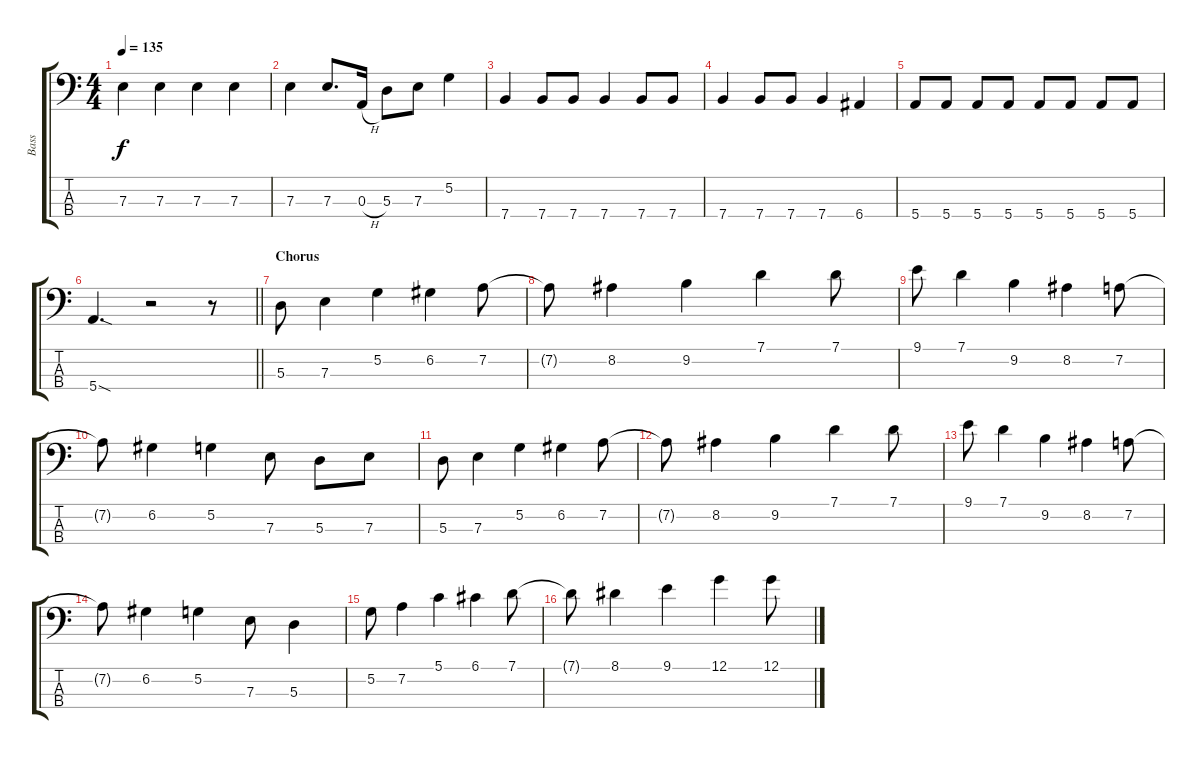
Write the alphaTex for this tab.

\track ("Bass" "Bass") {instrument electricbasspick}
\staff {score tabs}
\tuning (G2 D2 A1 E1) {hide}
\ts (4 4)
\tempo 135
\clef f4
\ks c
7.3.4{dy f} 7.3.4 7.3.4 7.3.4 |
7.3.4 7.3.8{d} 0.3{h}.16 5.3.8 7.3.8 5.2.4 |
7.4.4 7.4.8 7.4.8 7.4.4 7.4.8 7.4.8 |
7.4.4 7.4.8 7.4.8 7.4.4 6.4.4 |
5.4.8 5.4.8 5.4.8 5.4.8 5.4.8 5.4.8 5.4.8 5.4.8 |
\barLineRight lightlight
5.4{sod}.4{d} r.2 r.8 |
\section ("" "Chorus")
5.3.8 7.3.4 5.2.4 6.2.4 7.2.8 |
7.2{t}.8 8.2.4 9.2.4 7.1.4 7.1.8 |
9.1.8 7.1.4 9.2.4 8.2.4 7.2.8 |
7.2{t}.8 6.2.4 5.2.4 7.3.8 5.3.8 7.3.8 |
5.3.8 7.3.4 5.2.4 6.2.4 7.2.8 |
7.2{t}.8 8.2.4 9.2.4 7.1.4 7.1.8 |
9.1.8 7.1.4 9.2.4 8.2.4 7.2.8 |
7.2{t}.8 6.2.4 5.2.4 7.3.8 5.3.4 |
5.2.8 7.2.4 5.1.4 6.1.4 7.1.8 |
7.1{t}.8 8.1.4 9.1.4 12.1.4 12.1.8
